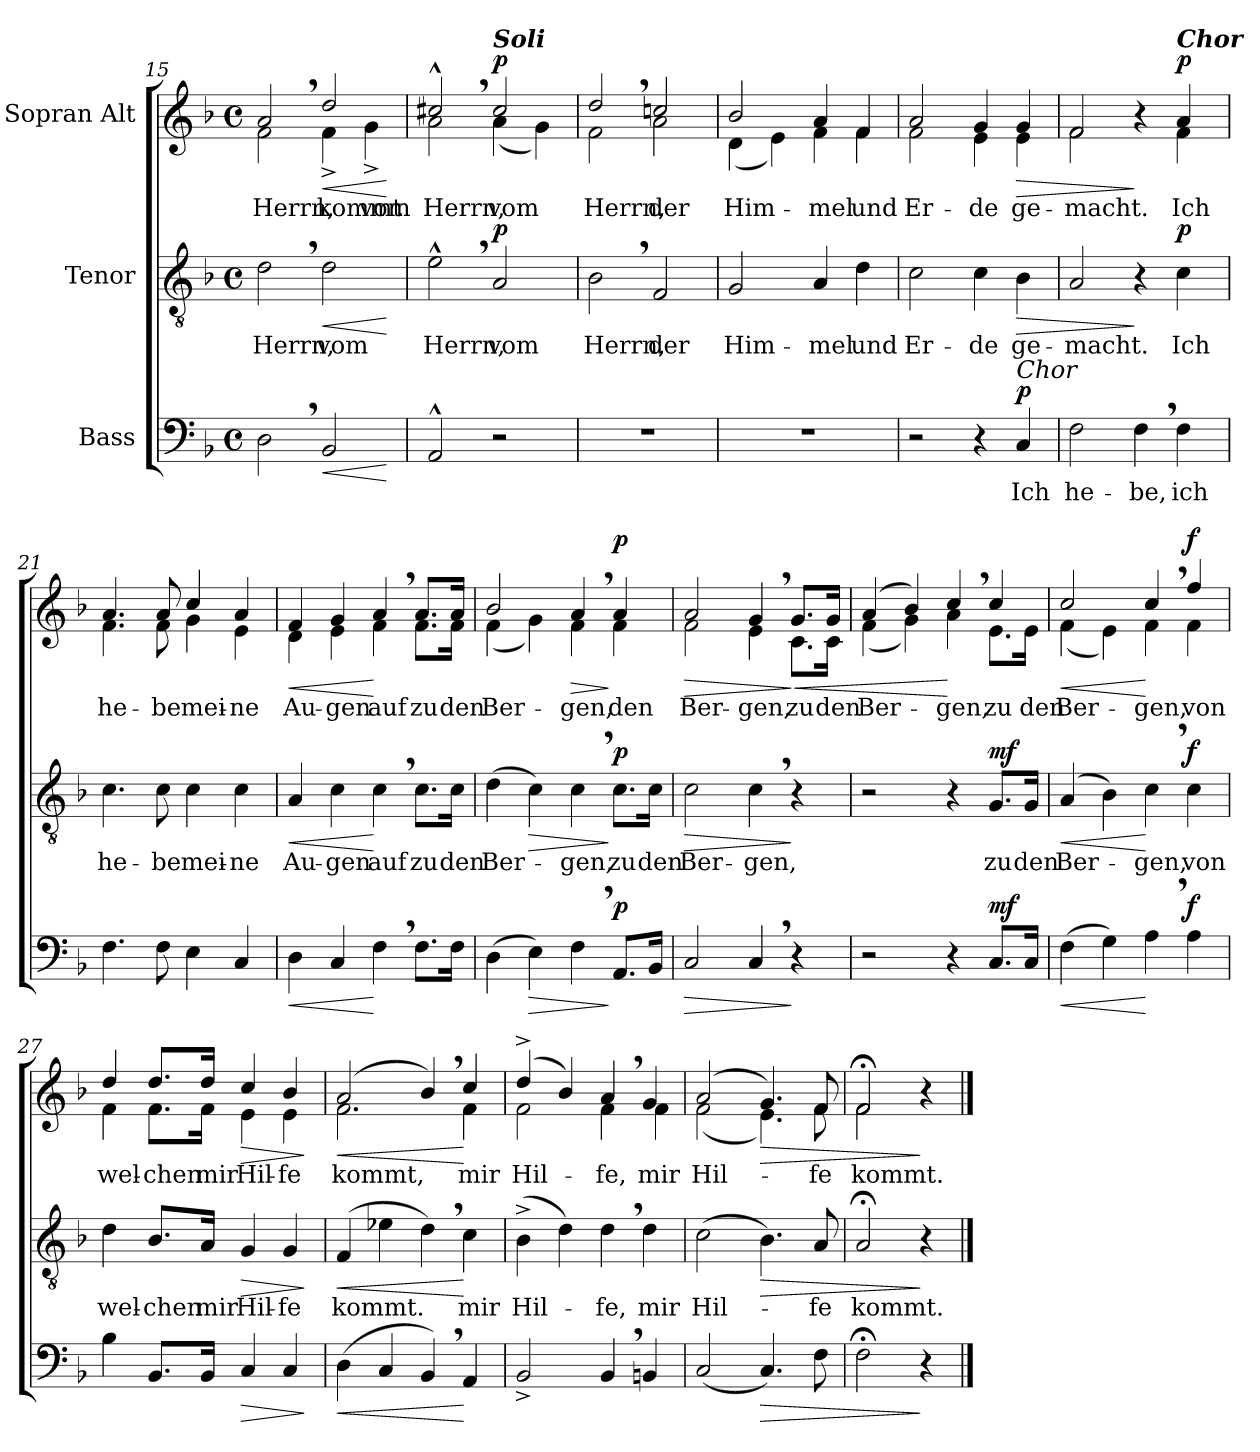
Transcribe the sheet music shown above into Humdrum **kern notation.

**kern	**text	**dynam	**kern	**text	**dynam	**kern	**text	**dynam
*part3	*part3	*part3	*part2	*part2	*part2	*part1	*part1	*part1
*staff3	*staff3	*staff3	*staff2	*staff2	*staff2	*staff1	*staff1	*staff1
*I"Bass	*	*	*I"Tenor	*	*	*I"Sopran Alt	*	*
*clefF4	*	*	*clefGv2	*	*	*clefG2	*	*
*k[b-]	*	*	*k[b-]	*	*	*k[b-]	*	*
*M4/4	*	*	*M4/4	*	*	*M4/4	*	*
*met(c)	*	*	*met(c)	*	*	*met(c)	*	*
=15	=15	=15	=15	=15	=15	=15	=15	=15
*	*	*	*	*	*	*^	*	*
2D,\	.	.	2d,\	Herrn,	.	2a,/	2f\	Herrn,	.
!	!	!LO:HP:b	!	!	!LO:HP:b	!	!	!	!LO:HP:b
2BB-/	.	<	2d\	vom	<	2dd/	4f^\	kommt	<
.	.	.	.	.	.	.	4g^\	vom	.
*	*	*	*	*	*	*v	*v	*	*
.	.	[	.	.	[	.	.	[
=16	=16	=16	=16	=16	=16	=16	=16	=16
*	*	*	*	*	*	*^	*	*
2AA^^/	.	.	2e^^,\	Herrn,	.	2cc#X^^,/	2a\	Herrn,	.
!	!	!	!	!	!	!LO:TX:a:Bi:t=Soli	!	!	!
!	!	!	!	!	!LO:DY:a	!	!	!	!LO:DY:a
2r	.	.	2A/	vom	p	2cc#/	(4a\	vom	p
.	.	.	.	.	.	.	4g\)	.	.
=17	=17	=17	=17	=17	=17	=17	=17	=17	=17
1r	.	.	2B-,\	Herrn,	.	2dd,/	2f\	Herrn,	.
.	.	.	2F/	der	.	2ccn/	2a\	der	.
!!LO:LB:g=z	!!
=18	=18	=18	=18	=18	=18	=18	=18	=18	=18
1r	.	.	2G/	Him-	.	2b-/	(4d\	Him-	.
.	.	.	.	.	.	.	4e\)	.	.
.	.	.	4A/	-mel	.	4a/	4f\	-mel	.
.	.	.	4d\	und	.	4f/	4f\	und	.
=19	=19	=19	=19	=19	=19	=19	=19	=19	=19
2r	.	.	2c\	Er-	.	2a/	2f\	Er-	.
4r	.	.	4c\	-de	.	4g/	4e\	-de	.
!LO:TX:a:i:t=Chor	!	!	!	!	!	!	!	!	!
!	!	!LO:DY:a	!	!	!LO:HP:b	!	!	!	!LO:HP:b
4C/	Ich	p	4B-\	ge-	>	4g/	4e\	ge-	>
=20	=20	=20	=20	=20	=20	=20	=20	=20	=20
2F\	he-	.	2A/	-macht.	.	2f/	2f\	-macht.	.
4F,\	-be,	.	4r	.	]	4r	4ryy	.	]
!	!	!	!	!	!	!LO:TX:a:Bi:t=Chor	!	!	!
!	!	!	!	!	!LO:DY:a	!	!	!	!LO:DY:a
4F\	ich	.	4c\	Ich	p	4a/	4f\	Ich	p
=21	=21	=21	=21	=21	=21	=21	=21	=21	=21
4.F\	.	.	4.c\	he-	.	4.a/	4.f\	he-	.
8F\	.	.	8c\	-be	.	8a/	8f\	-be	.
4E\	.	.	4c\	mei-	.	4cc/	4g\	mei-	.
4C/	.	.	4c\	-ne	.	4a/	4e\	-ne	.
=22	=22	=22	=22	=22	=22	=22	=22	=22	=22
!	!	!LO:HP:b	!	!	!LO:HP:b	!	!	!	!LO:HP:b
4D\	.	<	4A/	Au-	<	4f/	4d\	Au-	<
4C/	.	.	4c\	-gen	.	4g/	4e\	-gen	.
4F,\	.	[	4c,\	auf	[	4a,/	4f\	auf	[
8.F\L	.	.	8.c\L	zu	.	8.a/L	8.f\L	zu	.
16F\Jk	.	.	16c\Jk	den	.	16a/Jk	16f\Jk	den	.
!!LO:LB:g=z	!!
=23	=23	=23	=23	=23	=23	=23	=23	=23	=23
(4D\	.	.	(4d\	Ber-	.	2b-/	(4f\	Ber-	.
!	!	!LO:HP:b	!	!	!LO:HP:b	!	!	!	!
4E\)	.	>	4c\)	.	>	.	4g\)	.	.
!	!	!	!	!	!	!	!	!	!LO:HP:b
4F,\	.	.	4c,\	-gen,	.	4a,/	4f\	-gen,	>
!	!	!LO:DY:n=1:a	!	!	!LO:DY:n=1:a	!	!	!	!LO:DY:n=1:a
8.AA/L	.	] p	8.c\L	zu	] p	4a/	4f\	den	] p
16BB-/Jk	.	.	16c\Jk	den	.	.	.	.	.
=24	=24	=24	=24	=24	=24	=24	=24	=24	=24
!	!	!LO:HP:b	!	!	!LO:HP:b	!	!	!	!LO:HP:b
2C/	.	>	2c\	Ber-	>	2a/	2f\	Ber-	>
4C,/	.	.	4c,\	-gen,	.	4g,/	4e\	-gen,	.
!	!	!	!	!	!	!	!	!	!LO:HP:n=1:b
4r	.	]	4r	.	]	8.g/L	8.c\L	zu	] <
.	.	.	.	.	.	16g/Jk	16c\Jk	den	.
=25	=25	=25	=25	=25	=25	=25	=25	=25	=25
2r	.	.	2r	.	.	(4a/	(4f\	Ber-	.
.	.	.	.	.	.	4b-/)	4g\)	.	.
4r	.	.	4r	.	.	4cc,/	4a\	-gen,	[
!	!	!LO:DY:a	!	!	!LO:DY:a	!	!	!	!
8.C/L	.	mf	8.G/L	zu	mf	4cc/	8.e\L	zu	.
16C/Jk	.	.	16G/Jk	den	.	.	16e\Jk	den	.
=26	=26	=26	=26	=26	=26	=26	=26	=26	=26
!	!	!LO:HP:b	!	!	!LO:HP:b	!	!	!	!LO:HP:b
(4F\	.	<	(4A/	Ber-	<	2cc/	(4f\	Ber-	<
4G\)	.	.	4B-\)	.	.	.	4e\)	.	.
4A,\	.	[	4c,\	-gen,	[	4cc,/	4f\	-gen,	[
!	!	!LO:DY:a	!	!	!LO:DY:a	!	!	!	!LO:DY:a
4A\	.	f	4c\	von	f	4ff/	4f\	von	f
!!LO:LB:g=z	!!
=27	=27	=27	=27	=27	=27	=27	=27	=27	=27
4B-\	.	.	4d\	wel-	.	4dd/	4f\	wel-	.
8.BB-/L	.	.	8.B-/L	-chen	.	8.dd/L	8.f\L	-chen	.
16BB-/Jk	.	.	16A/Jk	mir	.	16dd/Jk	16f\Jk	mir	.
!	!	!LO:HP:b	!	!	!LO:HP:b	!	!	!	!LO:HP:b
4C/	.	>	4G/	Hil-	>	4cc/	4e\	Hil-	>
4C/	.	.	4G/	-fe	.	4b-/	4e\	-fe	.
*	*	*	*	*	*	*v	*v	*	*
.	.	]	.	.	]	.	.	]
=28	=28	=28	=28	=28	=28	=28	=28	=28
!	!	!LO:HP:b	!	!	!LO:HP:b	!	!	!LO:HP:b
*	*	*	*	*	*	*^	*	*
(4D\	.	<	(4F/	kommt.	<	(2a/	2.f\	kommt,	<
4C/	.	.	4e-X\	.	.	.	.	.	.
4BB-,/)	.	.	4d,\)	.	.	4b-,/)	.	.	.
4AA/	.	[	4c\	mir	[	4cc/	4f\	mir	[
=29	=29	=29	=29	=29	=29	=29	=29	=29	=29
2BB-^/	.	.	(4B-^\	Hil-	.	(4dd^/	2f\	Hil-	.
.	.	.	4d\)	.	.	4b-/)	.	.	.
4BB-,/	.	.	4d,\	-fe,	.	4a,/	4f\	-fe,	.
4BBn/	.	.	4d\	mir	.	4g/	4f\	mir	.
=30	=30	=30	=30	=30	=30	=30	=30	=30	=30
(2C/	.	.	(2c\	Hil-	.	(2a/	(2f\	Hil-	.
!	!	!LO:HP:b	!	!	!LO:HP:b	!	!	!	!LO:HP:b
4.C/)	.	>	4.B-\)	.	>	4.g/)	4.e\)	.	>
8F\	.	.	8A/	-fe	.	8f/	8f\	-fe	.
=31	=31	=31	=31	=31	=31	=31	=31	=31	=31
2F;<\	.	.	2A;</	kommt.	.	2f;</	2f\	kommt.	.
4r	.	]	4r	.	]	4r	4ryy	.	]
*	*	*	*	*	*	*v	*v	*	*
==	==	==	==	==	==	==	==	==
*-	*-	*-	*-	*-	*-	*-	*-	*-
